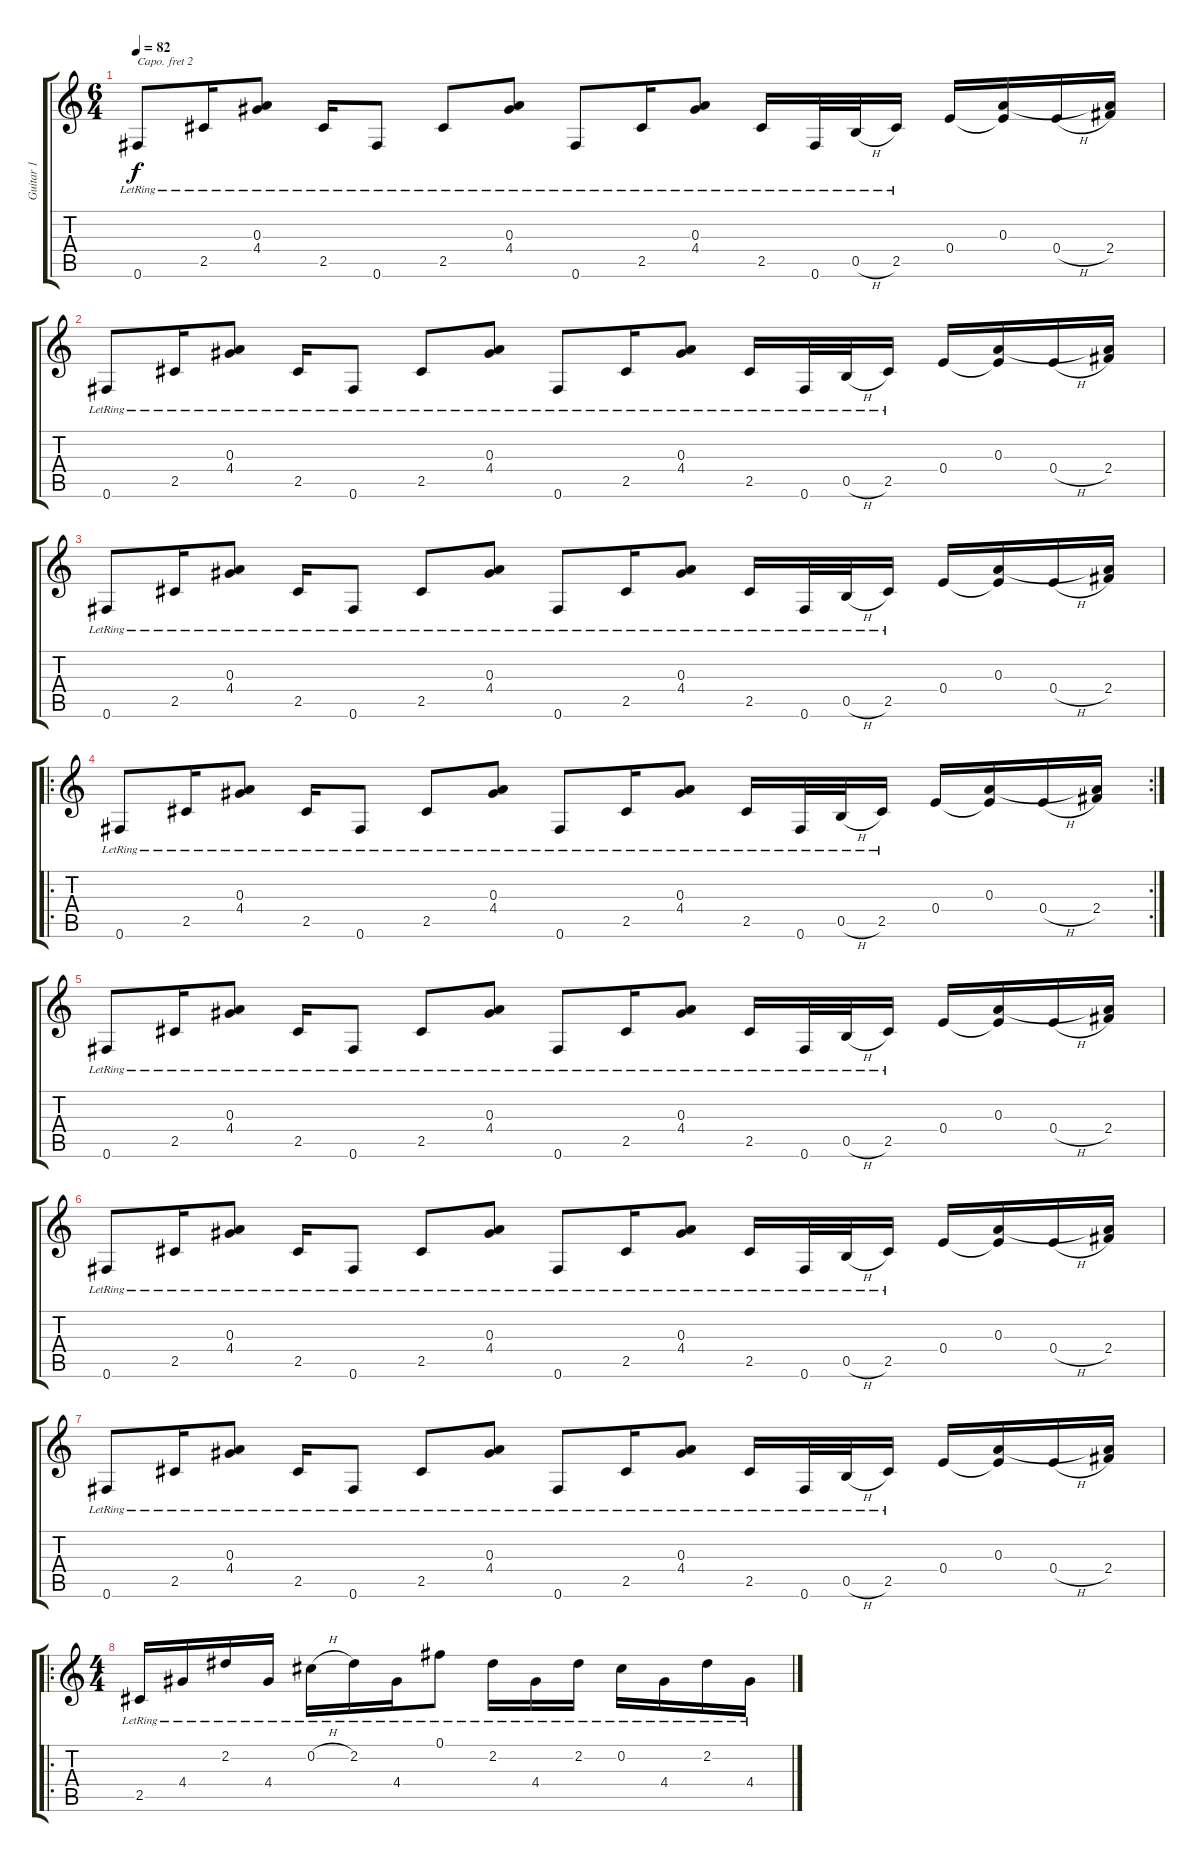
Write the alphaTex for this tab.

\track ("Guitar 1" "Guitar 1") {instrument electricguitarclean}
\staff {score tabs}
\capo 2
\tuning (E4 B3 G3 D3 A2 E2) {hide}
\ts (6 4)
\tempo 82
\clef g2
\ks c
0.6{lr}.8{dy f balance 0 instrument electricguitarclean} 2.5{lr}.16 (0.3{lr} 4.4{lr}).8 2.5{lr}.16 0.6{lr}.8 2.5{lr}.8 (0.3{lr} 4.4{lr}).8 0.6{lr}.8 2.5{lr}.16 (0.3{lr} 4.4{lr}).8 2.5{lr}.16 0.6{lr}.32 0.5{h lr}.32 2.5{lr}.16 0.4.16 (0.3 0.4{t}).16 0.4{h}.16 (0.3{t} 2.4).16 |
0.6{lr}.8 2.5{lr}.16 (0.3{lr} 4.4{lr}).8 2.5{lr}.16 0.6{lr}.8 2.5{lr}.8 (0.3{lr} 4.4{lr}).8 0.6{lr}.8 2.5{lr}.16 (0.3{lr} 4.4{lr}).8 2.5{lr}.16 0.6{lr}.32 0.5{h lr}.32 2.5{lr}.16 0.4.16 (0.3 0.4{t}).16 0.4{h}.16 (0.3{t} 2.4).16 |
0.6{lr}.8 2.5{lr}.16 (0.3{lr} 4.4{lr}).8 2.5{lr}.16 0.6{lr}.8 2.5{lr}.8 (0.3{lr} 4.4{lr}).8 0.6{lr}.8 2.5{lr}.16 (0.3{lr} 4.4{lr}).8 2.5{lr}.16 0.6{lr}.32 0.5{h lr}.32 2.5{lr}.16 0.4.16 (0.3 0.4{t}).16 0.4{h}.16 (0.3{t} 2.4).16 |
\ro
\rc 2
0.6{lr}.8 2.5{lr}.16 (0.3{lr} 4.4{lr}).8 2.5{lr}.16 0.6{lr}.8 2.5{lr}.8 (0.3{lr} 4.4{lr}).8 0.6{lr}.8 2.5{lr}.16 (0.3{lr} 4.4{lr}).8 2.5{lr}.16 0.6{lr}.32 0.5{h lr}.32 2.5{lr}.16 0.4.16 (0.3 0.4{t}).16 0.4{h}.16 (0.3{t} 2.4).16 |
0.6{lr}.8 2.5{lr}.16 (0.3{lr} 4.4{lr}).8 2.5{lr}.16 0.6{lr}.8 2.5{lr}.8 (0.3{lr} 4.4{lr}).8 0.6{lr}.8 2.5{lr}.16 (0.3{lr} 4.4{lr}).8 2.5{lr}.16 0.6{lr}.32 0.5{h lr}.32 2.5{lr}.16 0.4.16 (0.3 0.4{t}).16 0.4{h}.16 (0.3{t} 2.4).16 |
0.6{lr}.8 2.5{lr}.16 (0.3{lr} 4.4{lr}).8 2.5{lr}.16 0.6{lr}.8 2.5{lr}.8 (0.3{lr} 4.4{lr}).8 0.6{lr}.8 2.5{lr}.16 (0.3{lr} 4.4{lr}).8 2.5{lr}.16 0.6{lr}.32 0.5{h lr}.32 2.5{lr}.16 0.4.16 (0.3 0.4{t}).16 0.4{h}.16 (0.3{t} 2.4).16 |
0.6{lr}.8 2.5{lr}.16 (0.3{lr} 4.4{lr}).8 2.5{lr}.16 0.6{lr}.8 2.5{lr}.8 (0.3{lr} 4.4{lr}).8 0.6{lr}.8 2.5{lr}.16 (0.3{lr} 4.4{lr}).8 2.5{lr}.16 0.6{lr}.32 0.5{h lr}.32 2.5{lr}.16 0.4.16 (0.3 0.4{t}).16 0.4{h}.16 (0.3{t} 2.4).16 |
\ro
\ts (4 4)
2.5{lr}.16 4.4{lr}.16 2.2{lr}.16 4.4{lr}.16 0.2{h lr}.16 2.2{lr}.16 4.4{lr}.16 0.1{lr}.8 2.2{lr}.16 4.4{lr}.16 2.2{lr}.16 0.2{lr}.16 4.4{lr}.16 2.2{lr}.16 4.4{lr}.16
